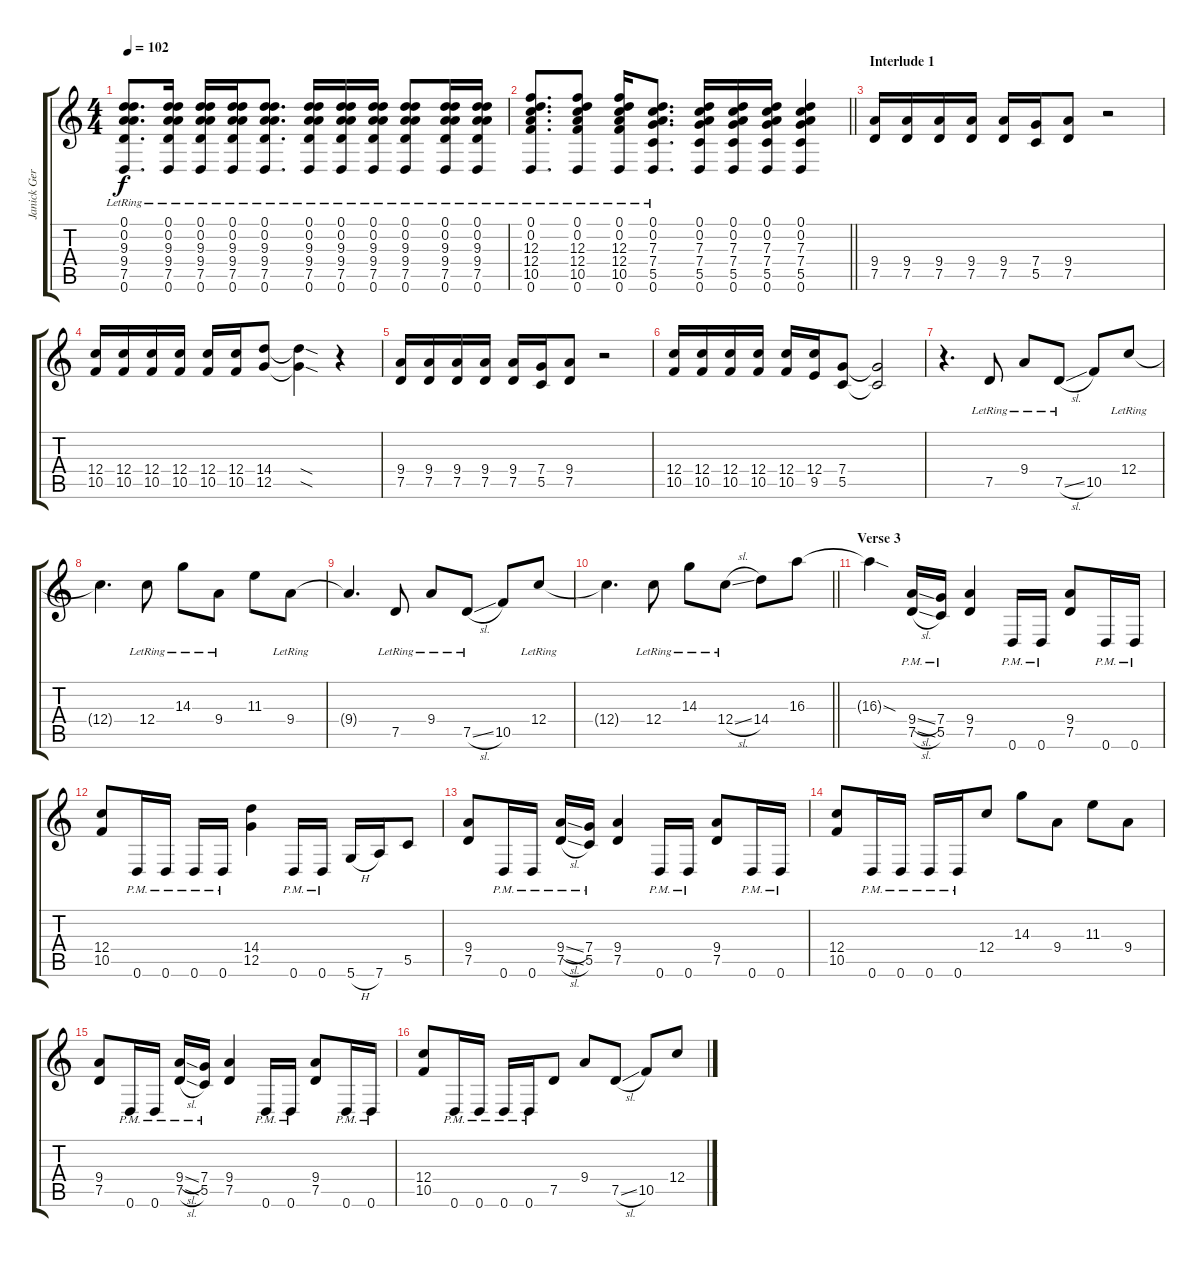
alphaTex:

\track ("Janick Gers" "Janick Ger") {instrument overdrivenguitar}
\staff {score tabs}
\tuning (D4 A3 F3 C3 G2 D2) {hide}
\ts (4 4)
\tempo 102
\clef g2
\ks c
(0.1{lr} 0.2{lr} 9.3{lr} 9.4{lr} 7.5{lr} 0.6{lr}).8{d dy f} (0.1{lr} 0.2{lr} 9.3{lr} 9.4{lr} 7.5{lr} 0.6{lr}).16 (0.1{lr} 0.2{lr} 9.3{lr} 9.4{lr} 7.5{lr} 0.6{lr}).16 (0.1{lr} 0.2{lr} 9.3{lr} 9.4{lr} 7.5{lr} 0.6{lr}).16 (0.1{lr} 0.2{lr} 9.3{lr} 9.4{lr} 7.5{lr} 0.6{lr}).8{d} (0.1{lr} 0.2{lr} 9.3{lr} 9.4{lr} 7.5{lr} 0.6{lr}).16 (0.1{lr} 0.2{lr} 9.3{lr} 9.4{lr} 7.5{lr} 0.6{lr}).16 (0.1{lr} 0.2{lr} 9.3{lr} 9.4{lr} 7.5{lr} 0.6{lr}).16 (0.1{lr} 0.2{lr} 9.3{lr} 9.4{lr} 7.5{lr} 0.6{lr}).8 (0.1{lr} 0.2{lr} 9.3{lr} 9.4{lr} 7.5{lr} 0.6{lr}).16 (0.1{lr} 0.2{lr} 9.3{lr} 9.4{lr} 7.5{lr} 0.6{lr}).16 |
\barLineRight lightlight
(0.1{lr} 0.2{lr} 12.3{lr} 12.4{lr} 10.5{lr} 0.6{lr}).8{d} (0.1{lr} 0.2{lr} 12.3{lr} 12.4{lr} 10.5{lr} 0.6{lr}).8 (0.1{lr} 0.2{lr} 12.3{lr} 12.4{lr} 10.5{lr} 0.6{lr}).16 (0.1{lr} 0.2{lr} 7.3{lr} 7.4{lr} 5.5{lr} 0.6{lr}).8{d} (0.1 0.2 7.3 7.4 5.5 0.6).16 (0.1 0.2 7.3 7.4 5.5 0.6).16 (0.1 0.2 7.3 7.4 5.5 0.6).16 (0.1 0.2 7.3 7.4 5.5 0.6).4 |
\section ("" "Interlude 1")
(9.4 7.5).16{instrument distortionguitar} (9.4 7.5).16 (9.4 7.5).16 (9.4 7.5).16 (9.4 7.5).16 (7.4 5.5).16 (9.4 7.5).8 r.2 |
(12.4 10.5).16 (12.4 10.5).16 (12.4 10.5).16 (12.4 10.5).16 (12.4 10.5).16 (12.4 10.5).16 (14.4 12.5).8 (14.4{sod t} 12.5{sod t}).4 r.4 |
(9.4 7.5).16 (9.4 7.5).16 (9.4 7.5).16 (9.4 7.5).16 (9.4 7.5).16 (7.4 5.5).16 (9.4 7.5).8 r.2 |
(12.4 10.5).16 (12.4 10.5).16 (12.4 10.5).16 (12.4 10.5).16 (12.4 10.5).16 (12.4 9.5).16 (7.4 5.5).8 (7.4{t} 5.5{t}).2 |
r.4{d} 7.5{lr}.8 9.4{lr}.8 7.5{sl lr}.8 10.5.8 12.4{lr}.8 |
12.4{t}.4{d} 12.4{lr}.8 14.3{lr}.8 9.4{lr}.8 11.3.8 9.4{lr}.8 |
9.4{t}.4{d} 7.5{lr}.8 9.4{lr}.8 7.5{sl lr}.8 10.5.8 12.4{lr}.8 |
\barLineRight lightlight
12.4{t}.4{d} 12.4{lr}.8 14.3{lr}.8 12.4{sl lr}.8 14.4.8 16.3.8 |
\section ("" "Verse 3")
16.3{sod t}.4 (9.4{sl pm} 7.5{sl pm}).16 (7.4{pm} 5.5{pm}).16 (9.4 7.5).4 0.6{pm}.16 0.6{pm}.16 (9.4 7.5).8 0.6{pm}.16 0.6{pm}.16 |
(12.4 10.5).8 0.6{pm}.16 0.6{pm}.16 0.6{pm}.16 0.6{pm}.16 (14.4 12.5).4 0.6{pm}.16 0.6{pm}.16 5.6{h}.16 7.6.16 5.5.8 |
(9.4 7.5).8 0.6{pm}.16 0.6{pm}.16 (9.4{sl pm} 7.5{sl pm}).16 (7.4{pm} 5.5{pm}).16 (9.4 7.5).4 0.6{pm}.16 0.6{pm}.16 (9.4 7.5).8 0.6{pm}.16 0.6{pm}.16 |
(12.4 10.5).8 0.6{pm}.16 0.6{pm}.16 0.6{pm}.16 0.6{pm}.16 12.4.8 14.3.8 9.4.8 11.3.8 9.4.8 |
(9.4 7.5).8 0.6{pm}.16 0.6{pm}.16 (9.4{sl pm} 7.5{sl pm}).16 (7.4{pm} 5.5{pm}).16 (9.4 7.5).4 0.6{pm}.16 0.6{pm}.16 (9.4 7.5).8 0.6{pm}.16 0.6{pm}.16 |
(12.4 10.5).8 0.6{pm}.16 0.6{pm}.16 0.6{pm}.16 0.6{pm}.16 7.5.8 9.4.8 7.5{sl}.8 10.5.8 12.4.8
